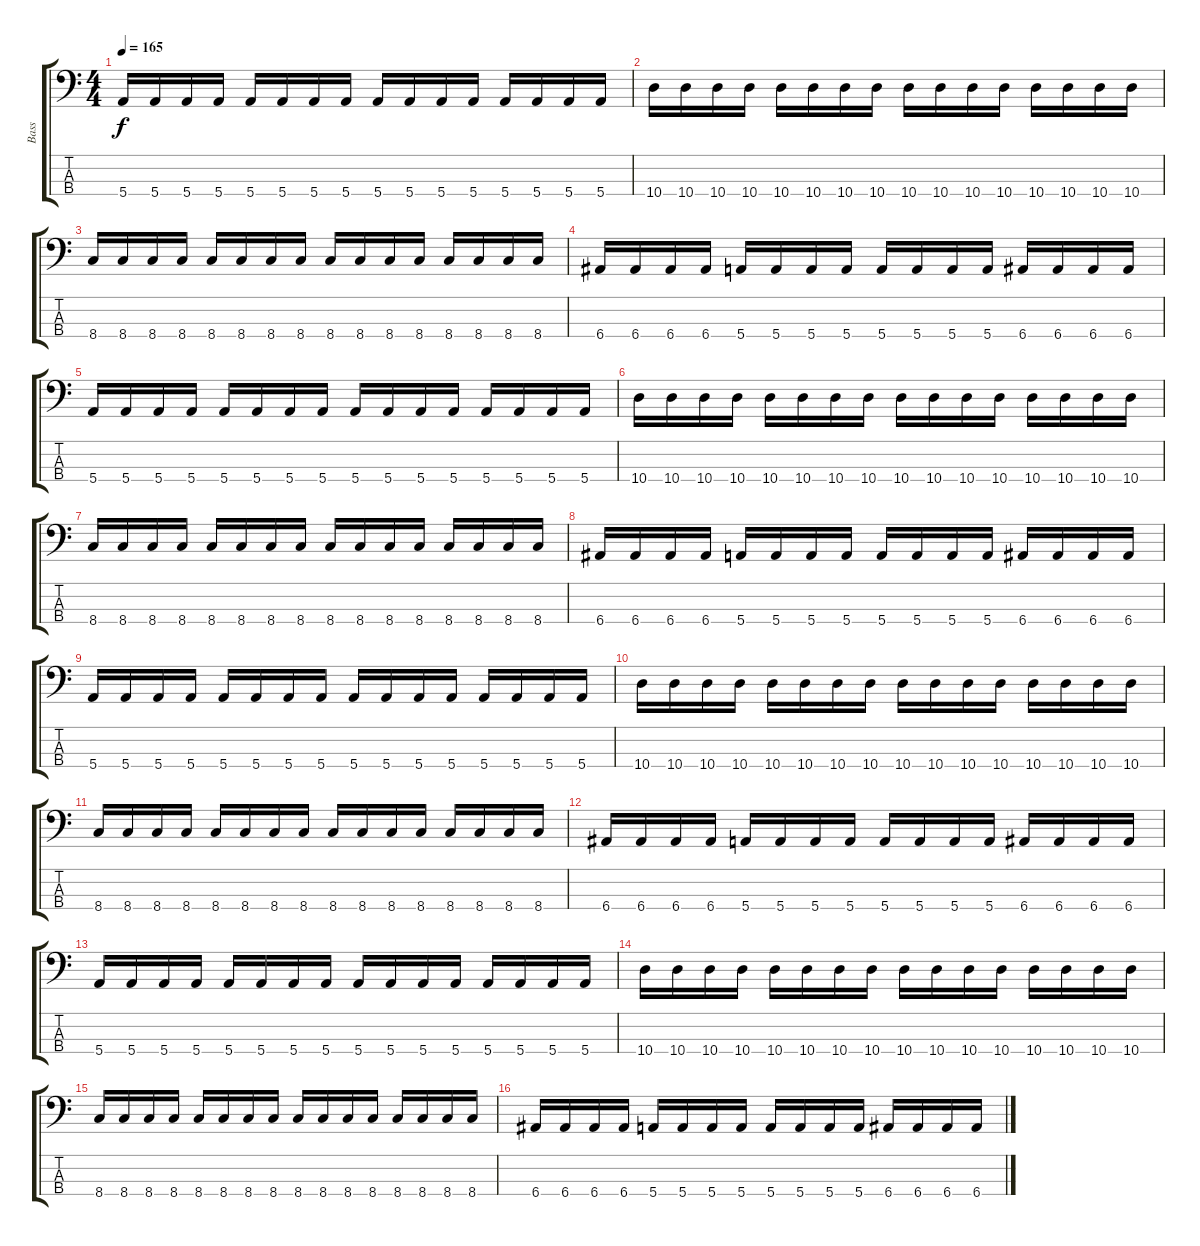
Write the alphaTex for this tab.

\track ("Bass" "Bass") {instrument electricbassfinger}
\staff {score tabs}
\tuning (G2 D2 A1 E1) {hide}
\ts (4 4)
\tempo 165
\clef f4
\ks c
5.4.16{dy f} 5.4.16 5.4.16 5.4.16 5.4.16 5.4.16 5.4.16 5.4.16 5.4.16 5.4.16 5.4.16 5.4.16 5.4.16 5.4.16 5.4.16 5.4.16 |
10.4.16 10.4.16 10.4.16 10.4.16 10.4.16 10.4.16 10.4.16 10.4.16 10.4.16 10.4.16 10.4.16 10.4.16 10.4.16 10.4.16 10.4.16 10.4.16 |
8.4.16 8.4.16 8.4.16 8.4.16 8.4.16 8.4.16 8.4.16 8.4.16 8.4.16 8.4.16 8.4.16 8.4.16 8.4.16 8.4.16 8.4.16 8.4.16 |
6.4.16 6.4.16 6.4.16 6.4.16 5.4.16 5.4.16 5.4.16 5.4.16 5.4.16 5.4.16 5.4.16 5.4.16 6.4.16 6.4.16 6.4.16 6.4.16 |
5.4.16 5.4.16 5.4.16 5.4.16 5.4.16 5.4.16 5.4.16 5.4.16 5.4.16 5.4.16 5.4.16 5.4.16 5.4.16 5.4.16 5.4.16 5.4.16 |
10.4.16 10.4.16 10.4.16 10.4.16 10.4.16 10.4.16 10.4.16 10.4.16 10.4.16 10.4.16 10.4.16 10.4.16 10.4.16 10.4.16 10.4.16 10.4.16 |
8.4.16 8.4.16 8.4.16 8.4.16 8.4.16 8.4.16 8.4.16 8.4.16 8.4.16 8.4.16 8.4.16 8.4.16 8.4.16 8.4.16 8.4.16 8.4.16 |
6.4.16 6.4.16 6.4.16 6.4.16 5.4.16 5.4.16 5.4.16 5.4.16 5.4.16 5.4.16 5.4.16 5.4.16 6.4.16 6.4.16 6.4.16 6.4.16 |
5.4.16 5.4.16 5.4.16 5.4.16 5.4.16 5.4.16 5.4.16 5.4.16 5.4.16 5.4.16 5.4.16 5.4.16 5.4.16 5.4.16 5.4.16 5.4.16 |
10.4.16 10.4.16 10.4.16 10.4.16 10.4.16 10.4.16 10.4.16 10.4.16 10.4.16 10.4.16 10.4.16 10.4.16 10.4.16 10.4.16 10.4.16 10.4.16 |
8.4.16 8.4.16 8.4.16 8.4.16 8.4.16 8.4.16 8.4.16 8.4.16 8.4.16 8.4.16 8.4.16 8.4.16 8.4.16 8.4.16 8.4.16 8.4.16 |
6.4.16 6.4.16 6.4.16 6.4.16 5.4.16 5.4.16 5.4.16 5.4.16 5.4.16 5.4.16 5.4.16 5.4.16 6.4.16 6.4.16 6.4.16 6.4.16 |
5.4.16 5.4.16 5.4.16 5.4.16 5.4.16 5.4.16 5.4.16 5.4.16 5.4.16 5.4.16 5.4.16 5.4.16 5.4.16 5.4.16 5.4.16 5.4.16 |
10.4.16 10.4.16 10.4.16 10.4.16 10.4.16 10.4.16 10.4.16 10.4.16 10.4.16 10.4.16 10.4.16 10.4.16 10.4.16 10.4.16 10.4.16 10.4.16 |
8.4.16 8.4.16 8.4.16 8.4.16 8.4.16 8.4.16 8.4.16 8.4.16 8.4.16 8.4.16 8.4.16 8.4.16 8.4.16 8.4.16 8.4.16 8.4.16 |
6.4.16 6.4.16 6.4.16 6.4.16 5.4.16 5.4.16 5.4.16 5.4.16 5.4.16 5.4.16 5.4.16 5.4.16 6.4.16 6.4.16 6.4.16 6.4.16
